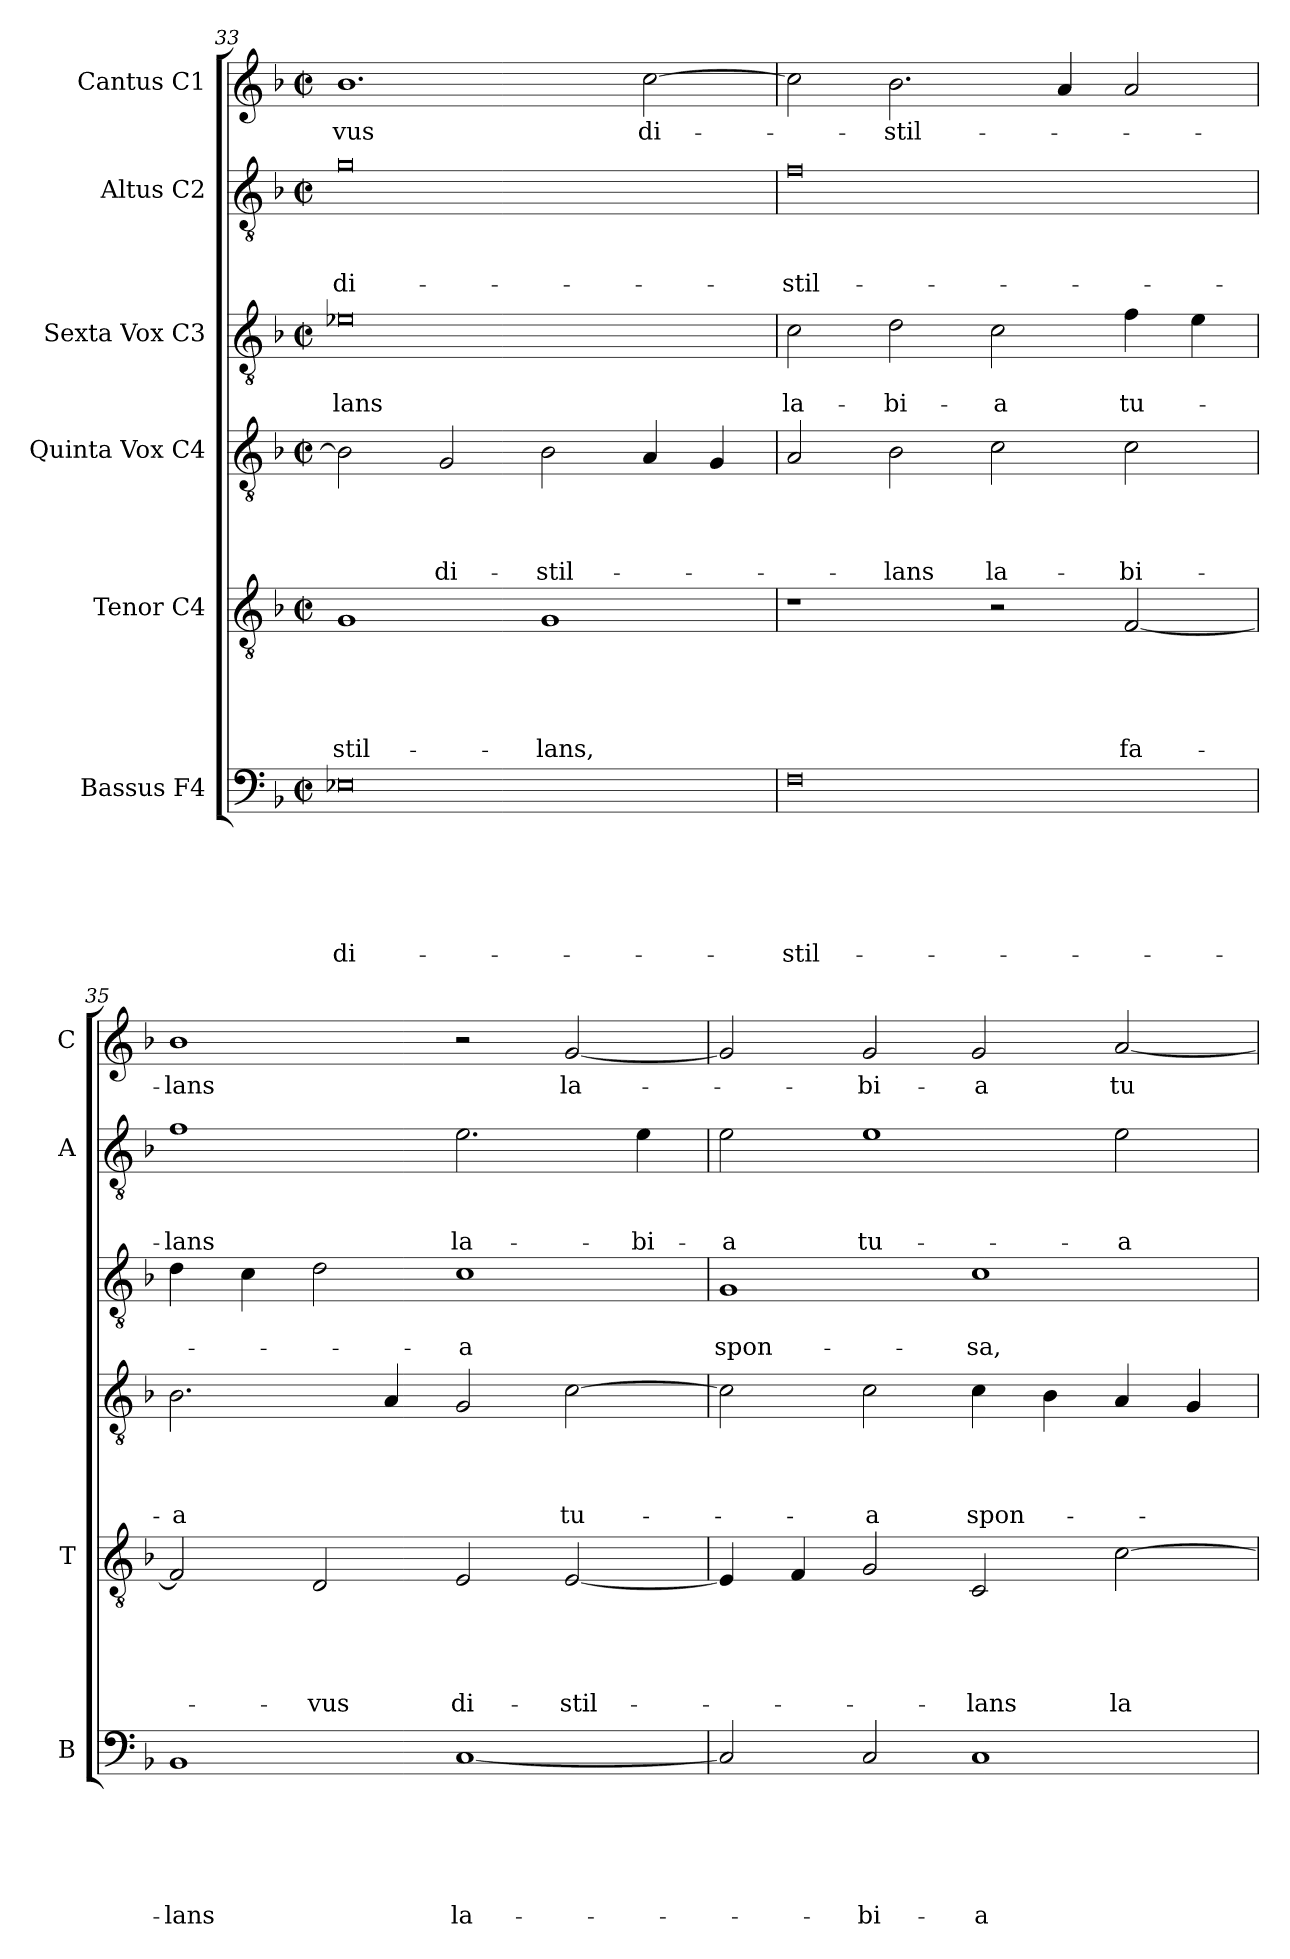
**kern	**text	**text	**text	**text	**text	**text	**kern	**text	**text	**text	**text	**text	**kern	**text	**text	**text	**text	**kern	**text	**text	**kern	**text	**text	**text	**kern	**text
*part6	*part6	*part6	*part6	*part6	*part6	*part6	*part5	*part5	*part5	*part5	*part5	*part5	*part4	*part4	*part4	*part4	*part4	*part3	*part3	*part3	*part2	*part2	*part2	*part2	*part1	*part1
*staff6	*staff6	*staff6	*staff6	*staff6	*staff6	*staff6	*staff5	*staff5	*staff5	*staff5	*staff5	*staff5	*staff4	*staff4	*staff4	*staff4	*staff4	*staff3	*staff3	*staff3	*staff2	*staff2	*staff2	*staff2	*staff1	*staff1
*I"Bassus F4	*	*	*	*	*	*	*I"Tenor C4	*	*	*	*	*	*I"Quinta Vox C4	*	*	*	*	*I"Sexta Vox C3	*	*	*I"Altus C2	*	*	*	*I"Cantus C1	*
*I'B	*	*	*	*	*	*	*I'T	*	*	*	*	*	*	*	*	*	*	*	*	*	*I'A	*	*	*	*I'C	*
!!LO:PB:g=z
*clefF4	*	*	*	*	*	*	*clefGv2	*	*	*	*	*	*clefGv2	*	*	*	*	*clefGv2	*	*	*clefGv2	*	*	*	*clefG2	*
*k[b-]	*	*	*	*	*	*	*k[b-]	*	*	*	*	*	*k[b-]	*	*	*	*	*k[b-]	*	*	*k[b-]	*	*	*	*k[b-]	*
*F:	*	*	*	*	*	*	*F:	*	*	*	*	*	*F:	*	*	*	*	*F:	*	*	*F:	*	*	*	*F:	*
*M2/2	*	*	*	*	*	*	*M2/2	*	*	*	*	*	*M2/2	*	*	*	*	*M2/2	*	*	*M2/2	*	*	*	*M2/2	*
*met(c|)	*	*	*	*	*	*	*met(c|)	*	*	*	*	*	*met(c|)	*	*	*	*	*met(c|)	*	*	*met(c|)	*	*	*	*met(c|)	*
=33	=33	=33	=33	=33	=33	=33	=33	=33	=33	=33	=33	=33	=33	=33	=33	=33	=33	=33	=33	=33	=33	=33	=33	=33	=33	=33
!	!	!	!	!	!	!LO:LY:b	!	!	!	!	!	!LO:LY:b	!	!	!	!	!	!	!	!LO:LY:b	!	!	!	!LO:LY:b	!	!LO:LY:b
0E-X	.	.	.	.	.	di-	1G	.	.	.	.	-stil-	2B-\]	.	.	.	.	0e-X	.	-lans	0g	.	.	di-	1.b-	-vus
!	!	!	!	!	!	!	!	!	!	!	!	!	!	!	!	!	!LO:LY:b	!	!	!	!	!	!	!	!	!
.	.	.	.	.	.	.	.	.	.	.	.	.	2G/	.	.	.	di-	.	.	.	.	.	.	.	.	.
!	!	!	!	!	!	!	!	!	!	!	!	!LO:LY:b	!	!	!	!	!LO:LY:b	!	!	!	!	!	!	!	!	!
.	.	.	.	.	.	.	1G	.	.	.	.	-lans,	2B-\	.	.	.	-stil-	.	.	.	.	.	.	.	.	.
!	!	!	!	!	!	!	!	!	!	!	!	!	!	!	!	!	!	!	!	!	!	!	!	!	!	!LO:LY:b
.	.	.	.	.	.	.	.	.	.	.	.	.	4A/	.	.	.	.	.	.	.	.	.	.	.	[2cc\	di-
.	.	.	.	.	.	.	.	.	.	.	.	.	4G/	.	.	.	.	.	.	.	.	.	.	.	.	.
=34	=34	=34	=34	=34	=34	=34	=34	=34	=34	=34	=34	=34	=34	=34	=34	=34	=34	=34	=34	=34	=34	=34	=34	=34	=34	=34
!	!	!	!	!	!	!LO:LY:b	!	!	!	!	!	!	!	!	!	!	!	!	!	!LO:LY:b	!	!	!	!LO:LY:b	!	!
0F	.	.	.	.	.	-stil-	1r	.	.	.	.	.	2A/	.	.	.	.	2c\	.	la-	0f	.	.	-stil-	2cc\]	.
!	!	!	!	!	!	!	!	!	!	!	!	!	!	!	!	!	!LO:LY:b	!	!	!LO:LY:b	!	!	!	!	!	!LO:LY:b
.	.	.	.	.	.	.	.	.	.	.	.	.	2B-\	.	.	.	-lans	2d\	.	-bi-	.	.	.	.	2.b-\	-stil-
!	!	!	!	!	!	!	!	!	!	!	!	!	!	!	!	!	!LO:LY:b	!	!	!LO:LY:b	!	!	!	!	!	!
.	.	.	.	.	.	.	2r	.	.	.	.	.	2c\	.	.	.	la-	2c\	.	-a	.	.	.	.	.	.
.	.	.	.	.	.	.	.	.	.	.	.	.	.	.	.	.	.	.	.	.	.	.	.	.	4a/	.
!	!	!	!	!	!	!	!	!	!	!	!	!LO:LY:b	!	!	!	!	!LO:LY:b	!	!	!LO:LY:b	!	!	!	!	!	!
.	.	.	.	.	.	.	[2F/	.	.	.	.	fa-	2c\	.	.	.	-bi-	4f\	.	tu-	.	.	.	.	2a/	.
.	.	.	.	.	.	.	.	.	.	.	.	.	.	.	.	.	.	4e\	.	.	.	.	.	.	.	.
=35	=35	=35	=35	=35	=35	=35	=35	=35	=35	=35	=35	=35	=35	=35	=35	=35	=35	=35	=35	=35	=35	=35	=35	=35	=35	=35
!	!	!	!	!	!	!LO:LY:b	!	!	!	!	!	!	!	!	!	!	!LO:LY:b	!	!	!	!	!	!	!LO:LY:b	!	!LO:LY:b
1BB-	.	.	.	.	.	-lans	2F/]	.	.	.	.	.	2.B-\	.	.	.	-a	4d\	.	.	1f	.	.	-lans	1b-	-lans
.	.	.	.	.	.	.	.	.	.	.	.	.	.	.	.	.	.	4c\	.	.	.	.	.	.	.	.
!	!	!	!	!	!	!	!	!	!	!	!	!LO:LY:b	!	!	!	!	!	!	!	!	!	!	!	!	!	!
.	.	.	.	.	.	.	2D/	.	.	.	.	-vus	.	.	.	.	.	2d\	.	.	.	.	.	.	.	.
.	.	.	.	.	.	.	.	.	.	.	.	.	4A/	.	.	.	.	.	.	.	.	.	.	.	.	.
!	!	!	!	!	!	!LO:LY:b	!	!	!	!	!	!LO:LY:b	!	!	!	!	!	!	!	!LO:LY:b	!	!	!	!LO:LY:b	!	!
[1C	.	.	.	.	.	la-	2E/	.	.	.	.	di-	2G/	.	.	.	.	1c	.	-a	2.e\	.	.	la-	2r	.
!	!	!	!	!	!	!	!	!	!	!	!	!LO:LY:b	!	!	!	!	!LO:LY:b	!	!	!	!	!	!	!	!	!LO:LY:b
.	.	.	.	.	.	.	[2E/	.	.	.	.	-stil-	[2c\	.	.	.	tu-	.	.	.	.	.	.	.	[2g/	la-
!	!	!	!	!	!	!	!	!	!	!	!	!	!	!	!	!	!	!	!	!	!	!	!	!LO:LY:b	!	!
.	.	.	.	.	.	.	.	.	.	.	.	.	.	.	.	.	.	.	.	.	4e\	.	.	-bi-	.	.
=36	=36	=36	=36	=36	=36	=36	=36	=36	=36	=36	=36	=36	=36	=36	=36	=36	=36	=36	=36	=36	=36	=36	=36	=36	=36	=36
!	!	!	!	!	!	!	!	!	!	!	!	!	!	!	!	!	!	!	!	!LO:LY:b	!	!	!	!LO:LY:b	!	!
2C/]	.	.	.	.	.	.	4E/]	.	.	.	.	.	2c\]	.	.	.	.	1G	.	spon-	2e\	.	.	-a	2g/]	.
.	.	.	.	.	.	.	4F/	.	.	.	.	.	.	.	.	.	.	.	.	.	.	.	.	.	.	.
!	!	!	!	!	!	!LO:LY:b	!	!	!	!	!	!	!	!	!	!	!LO:LY:b	!	!	!	!	!	!	!LO:LY:b	!	!LO:LY:b
2C/	.	.	.	.	.	-bi-	2G/	.	.	.	.	.	2c\	.	.	.	-a	.	.	.	1e	.	.	tu-	2g/	-bi-
!	!	!	!	!	!	!LO:LY:b	!	!	!	!	!	!LO:LY:b	!	!	!	!	!LO:LY:b	!	!	!LO:LY:b	!	!	!	!	!	!LO:LY:b
1C	.	.	.	.	.	-a	2C/	.	.	.	.	-lans	4c\	.	.	.	spon-	1c	.	-sa,	.	.	.	.	2g/	-a
.	.	.	.	.	.	.	.	.	.	.	.	.	4B-\	.	.	.	.	.	.	.	.	.	.	.	.	.
!	!	!	!	!	!	!	!	!	!	!	!	!LO:LY:b	!	!	!	!	!	!	!	!	!	!	!	!LO:LY:b	!	!LO:LY:b
.	.	.	.	.	.	.	[2c\	.	.	.	.	la-	4A/	.	.	.	.	.	.	.	2e\	.	.	-a	[2a/	tu-
.	.	.	.	.	.	.	.	.	.	.	.	.	4G/	.	.	.	.	.	.	.	.	.	.	.	.	.
=	=	=	=	=	=	=	=	=	=	=	=	=	=	=	=	=	=	=	=	=	=	=	=	=	=	=
*-	*-	*-	*-	*-	*-	*-	*-	*-	*-	*-	*-	*-	*-	*-	*-	*-	*-	*-	*-	*-	*-	*-	*-	*-	*-	*-
